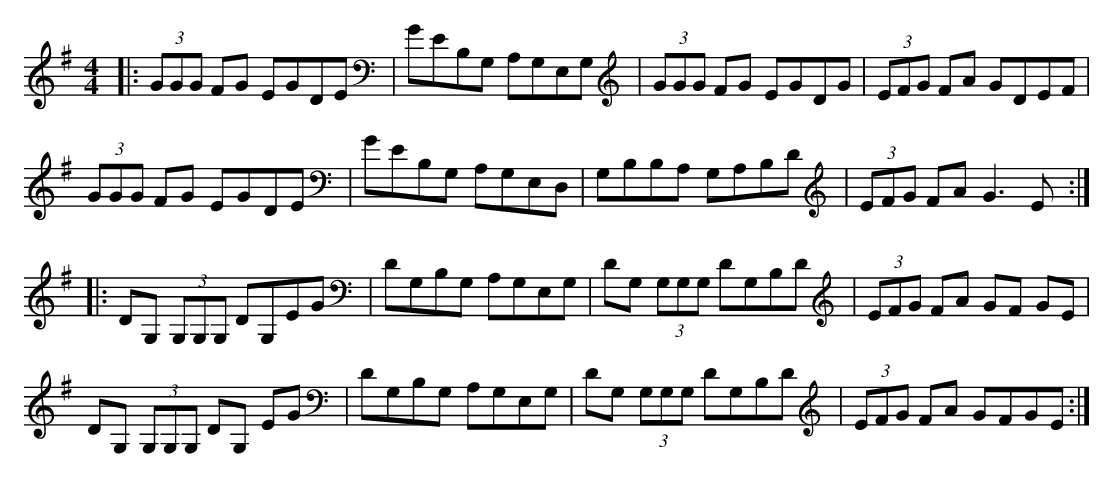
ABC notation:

X:1
M:4/4
K:G
|:(3GGG FG EGDE|GEB,G, A,G,E,G,|(3GGG FG EGDG|(3EFG FA GDEF|
(3GGG FG EGDE|GEB,G, A,G,E,D,|G,B,B,A, G,A,B,D|(3EFG FA2< G2E:|
|:DG, (3G,G,G, DG,EG|DG,B,G, A,G,E,G,|DG, (3G,G,G, DG,B,D|(3EFG FA GF GE|
DG, (3G,G,G, DG, EG|DG,B,G, A,G,E,G,|DG, (3G,G,G, DG,B,D|(3EFG FA GFGE:|
